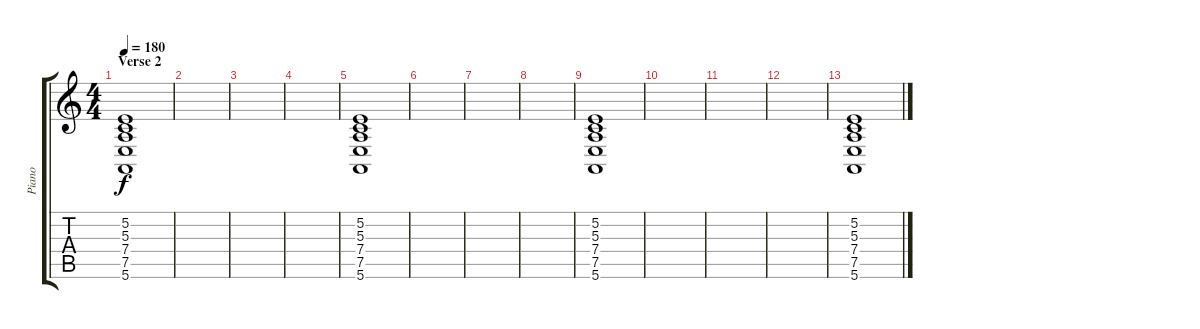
\track ("Piano" "Piano") {instrument brightacousticpiano}
\staff {score tabs}
\tuning (E4 B3 G3 D3 A2 E2) {hide}
\ts (4 4)
\section ("" "Verse 2")
\tempo 180
\clef g2
\ks c
(5.2 5.3 7.4 7.5 5.6).1{dy f} |
|
|
|
(5.2 5.3 7.4 7.5 5.6).1 |
|
|
|
(5.2 5.3 7.4 7.5 5.6).1 |
|
|
|
(5.2 5.3 7.4 7.5 5.6).1
